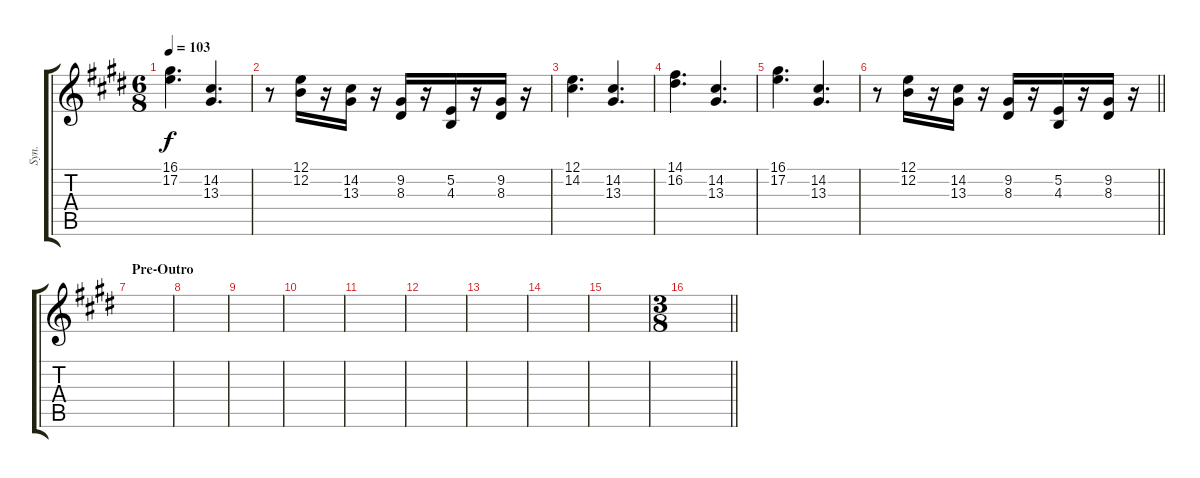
\track ("Syn." "Syn.") {instrument flute}
\staff {score tabs}
\tuning (E4 B3 G3 D3 A2 E2) {hide}
\ts (6 8)
\tempo 103
\clef g2
\ks c#minor
(16.1 17.2).4{d dy f} (14.2 13.3).4{d} |
r.8 (12.1 12.2).16 r.16 (14.2 13.3).16 r.16 (9.2 8.3).16 r.16 (5.2 4.3).16 r.16 (9.2 8.3).16 r.16 |
(12.1 14.2).4{d} (14.2 13.3).4{d} |
(14.1 16.2).4{d} (14.2 13.3).4{d} |
(16.1 17.2).4{d} (14.2 13.3).4{d} |
\barLineRight lightlight
r.8 (12.1 12.2).16 r.16 (14.2 13.3).16 r.16 (9.2 8.3).16 r.16 (5.2 4.3).16 r.16 (9.2 8.3).16 r.16 |
\section ("" "Pre-Outro")
|
|
|
|
|
|
|
|
|
\ts (3 8)
\barLineRight lightlight
